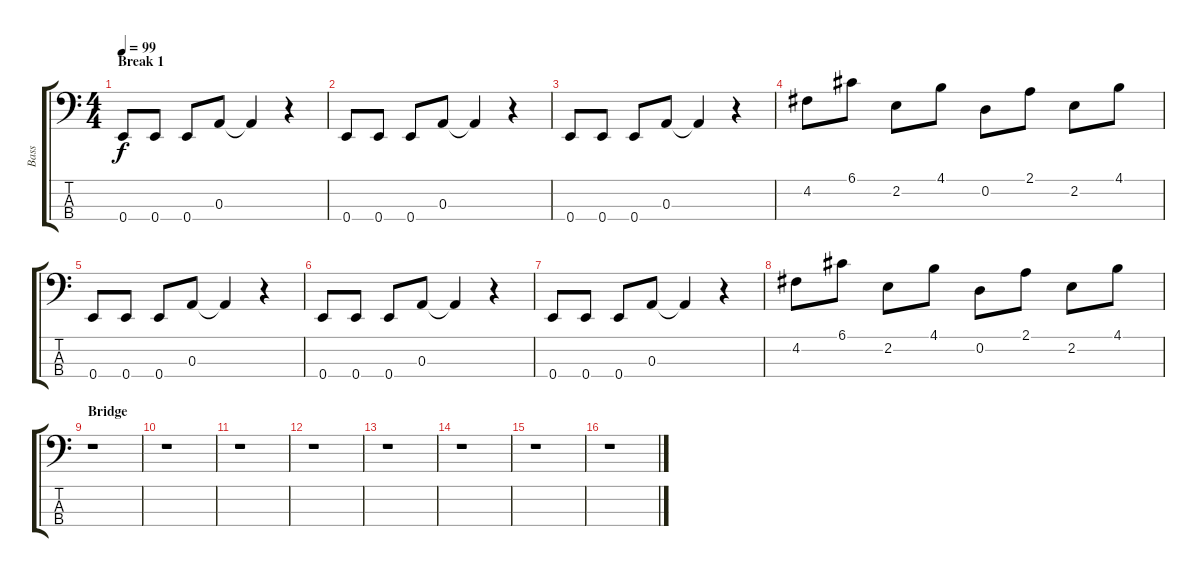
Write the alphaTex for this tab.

\track ("Bass" "Bass") {instrument electricbassfinger}
\staff {score tabs}
\tuning (G2 D2 A1 E1) {hide}
\ts (4 4)
\section ("" "Break 1")
\tempo 99
\clef f4
\ks c
0.4.8{dy f} 0.4.8 0.4.8 0.3.8 0.3{t}.4 r.4 |
0.4.8 0.4.8 0.4.8 0.3.8 0.3{t}.4 r.4 |
0.4.8 0.4.8 0.4.8 0.3.8 0.3{t}.4 r.4 |
4.2.8 6.1.8 2.2.8 4.1.8 0.2.8 2.1.8 2.2.8 4.1.8 |
0.4.8 0.4.8 0.4.8 0.3.8 0.3{t}.4 r.4 |
0.4.8 0.4.8 0.4.8 0.3.8 0.3{t}.4 r.4 |
0.4.8 0.4.8 0.4.8 0.3.8 0.3{t}.4 r.4 |
4.2.8 6.1.8 2.2.8 4.1.8 0.2.8 2.1.8 2.2.8 4.1.8 |
\section ("" "Bridge")
r.1 |
r.1 |
r.1 |
r.1 |
r.1 |
r.1 |
r.1 |
r.1
